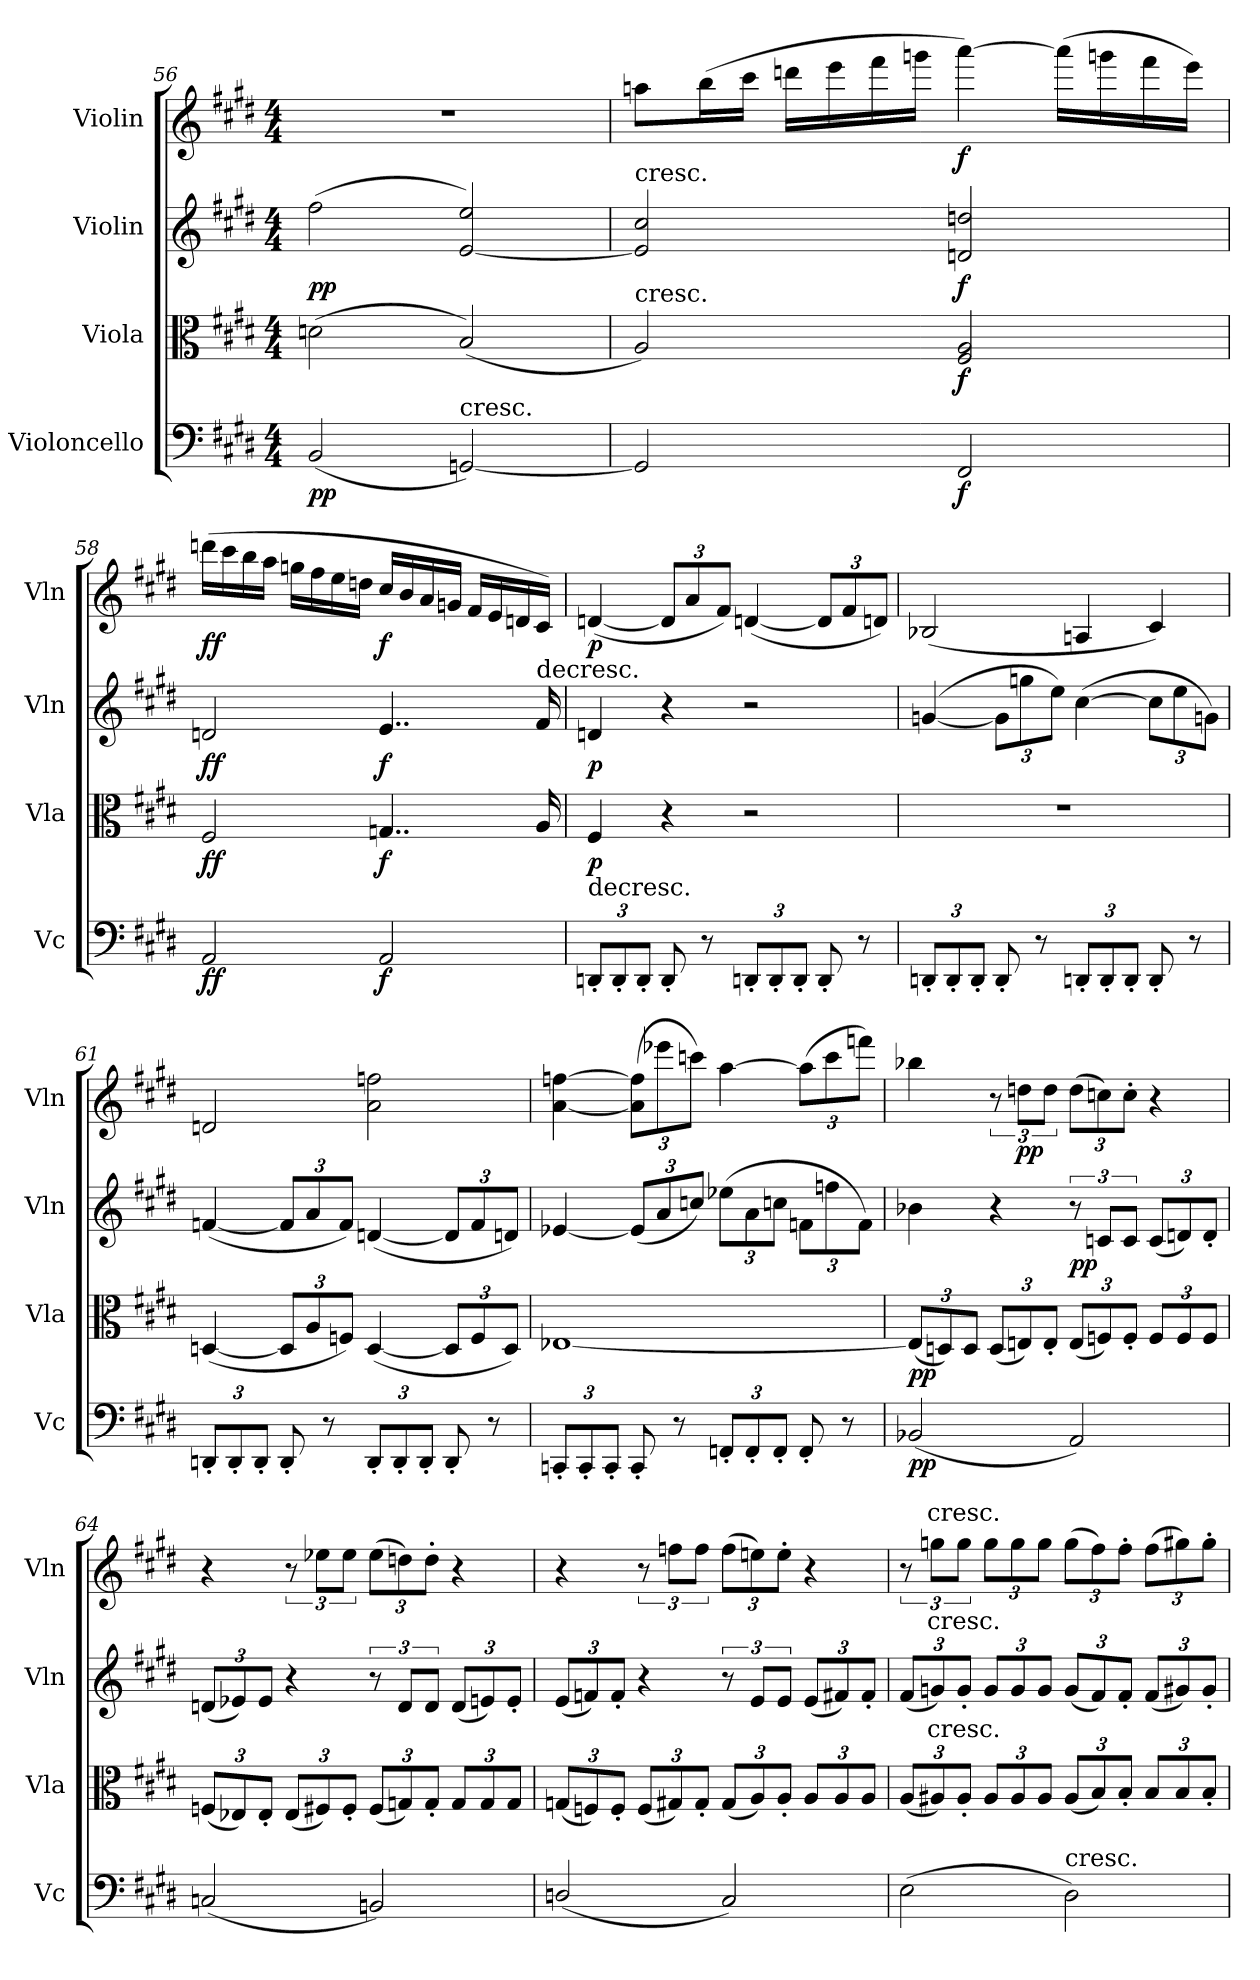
**kern	**dynam	**kern	**dynam	**kern	**dynam	**kern	**dynam
*part4	*part4	*part3	*part3	*part2	*part2	*part1	*part1
*staff4	*staff4	*staff3	*staff3	*staff2	*staff2	*staff1	*staff1
*I"Violoncello	*	*I"Viola	*	*I"Violin	*	*I"Violin	*
*I'Vc	*	*I'Vla	*	*I'Vln	*	*I'Vln	*
*clefF4	*	*clefC3	*	*clefG2	*	*clefG2	*
*k[f#c#g#d#]	*	*k[f#c#g#d#]	*	*k[f#c#g#d#]	*	*k[f#c#g#d#]	*
*M4/4	*	*M4/4	*	*M4/4	*	*M4/4	*
=56	=56	=56	=56	=56	=56	=56	=56
(2BB/	pp	(2dn\	.	(2ff#\	pp	1r	.
!LO:TX:t=cresc.	!	!	!	!	!	!	!
[2GGn/)	.	(2B/)	.	[2e/ 2ee/)	.	.	.
=57	=57	=57	=57	=57	=57	=57	=57
!	!	!	!	!LO:TX:t=cresc.	!	!	!
!	!	!LO:TX:t=cresc.	!	!	!	!	!
2GG/]	.	2A/)	.	2e]/ 2cc#/	.	8aan\L	.
.	.	.	.	.	.	(16bb\L	.
.	.	.	.	.	.	16ccc#\JJ	.
.	.	.	.	.	.	16dddn\LL	.
.	.	.	.	.	.	16eee\	.
.	.	.	.	.	.	16fff#\	.
.	.	.	.	.	.	16gggn\JJ	.
2FF#/	f	2F#/ 2A/	f	2dn/ 2ddn/	f	[4aaa\)	f
.	.	.	.	.	.	(16aaa\LL]	.
.	.	.	.	.	.	16gggn\	.
.	.	.	.	.	.	16fff#\	.
.	.	.	.	.	.	16eee\JJ)	.
=58	=58	=58	=58	=58	=58	=58	=58
2AA/	ff	2F#/	ff	2dn/	ff	(16dddn\LL	ff
.	.	.	.	.	.	16ccc#\	.
.	.	.	.	.	.	16bb\	.
.	.	.	.	.	.	16aa\JJ	.
.	.	.	.	.	.	16ggn\LL	.
.	.	.	.	.	.	16ff#\	.
.	.	.	.	.	.	16ee\	.
.	.	.	.	.	.	16ddn\JJ	.
2AA/	f	4..Gn/	f	4..e/	f	16cc#/LL	f
.	.	.	.	.	.	16b/	.
.	.	.	.	.	.	16a/	.
.	.	.	.	.	.	16gn/JJ	.
.	.	.	.	.	.	16f#/LL	.
.	.	.	.	.	.	16e/	.
.	.	.	.	.	.	16dn/	.
!	!	!	!	!LO:TX:t=decresc.	!	!	!
.	.	16A/	.	16f#/	.	16c#/JJ)	.
=59	=59	=59	=59	=59	=59	=59	=59
!LO:TX:t=decresc.	!	!	!	!	!	!	!
12DDn'/L	.	4F#/	p	4dn/	p	([4dn/	p
12DD'/	.	.	.	.	.	.	.
12DD'/J	.	.	.	.	.	.	.
8DD'/	.	4r	.	4r	.	12d/L]	.
.	.	.	.	.	.	12a/	.
8r	.	.	.	.	.	.	.
.	.	.	.	.	.	12f#/J)	.
12DDn'/L	.	2r	.	2r	.	([4dn/	.
12DD'/	.	.	.	.	.	.	.
12DD'/J	.	.	.	.	.	.	.
8DD'/	.	.	.	.	.	12d/L]	.
.	.	.	.	.	.	12f#/	.
8r	.	.	.	.	.	.	.
.	.	.	.	.	.	12dn/J)	.
=60	=60	=60	=60	=60	=60	=60	=60
12DDn'/L	.	1r	.	([4gn/	.	(2B-X/	.
12DD'/	.	.	.	.	.	.	.
12DD'/J	.	.	.	.	.	.	.
8DD'/	.	.	.	12g\L]	.	.	.
.	.	.	.	12ggn\	.	.	.
8r	.	.	.	.	.	.	.
.	.	.	.	12ee\J)	.	.	.
12DDn'/L	.	.	.	([4cc#\	.	4An/	.
12DD'/	.	.	.	.	.	.	.
12DD'/J	.	.	.	.	.	.	.
8DD'/	.	.	.	12cc#\L]	.	4c#/)	.
.	.	.	.	12ee\	.	.	.
8r	.	.	.	.	.	.	.
.	.	.	.	12gn\J)	.	.	.
=61	=61	=61	=61	=61	=61	=61	=61
12DDn'/L	.	([4Dn/	.	([4fn/	.	2dn/	.
12DD'/	.	.	.	.	.	.	.
12DD'/J	.	.	.	.	.	.	.
8DD'/	.	12D/L]	.	12f/L]	.	.	.
.	.	12A/	.	12a/	.	.	.
8r	.	.	.	.	.	.	.
.	.	12Fn/J)	.	12f/J)	.	.	.
12DD'/L	.	([4D/	.	([4dn/	.	2a\ 2ffn\	.
12DD'/	.	.	.	.	.	.	.
12DD'/J	.	.	.	.	.	.	.
8DD'/	.	12D/L]	.	12d/L]	.	.	.
.	.	12F/	.	12f/	.	.	.
8r	.	.	.	.	.	.	.
.	.	12D/J)	.	12dn/J)	.	.	.
=62	=62	=62	=62	=62	=62	=62	=62
12CCn'/L	.	[1E-X	.	[4e-X/	.	[4a\ [4ffn\	.
12CC'/	.	.	.	.	.	.	.
12CC'/J	.	.	.	.	.	.	.
8CC'/	.	.	.	(12e-/L]	.	(12a]\ 12ff]\L	.
.	.	.	.	12a/	.	12eee-X\	.
8r	.	.	.	.	.	.	.
.	.	.	.	12ccn/J)	.	12cccn\J)	.
12FFn'/L	.	.	.	(12ee-X\L	.	[4aa\	.
12FF'/	.	.	.	12a\	.	.	.
12FF'/J	.	.	.	12ccn\J	.	.	.
8FF'/	.	.	.	12fn\L	.	(12aa\L]	.
.	.	.	.	12ffn\	.	12ccc\	.
8r	.	.	.	.	.	.	.
.	.	.	.	12f\J)	.	12fffn\J)	.
=63	=63	=63	=63	=63	=63	=63	=63
(2BB-X/	pp	(12E-/L]	pp	4b-X\	.	4bb-X\	.
.	.	12Dn/)	.	.	.	.	.
.	.	12D/J	.	.	.	.	.
.	.	(12D/L	.	4r	.	12r	.
.	.	12En/)	.	.	.	12ddn\L	pp
.	.	12E'/J	.	.	.	12dd\J	.
2AA/)	.	(12E/L	.	12r	pp	(12dd\L	.
.	.	12Fn/)	.	12cn/L	.	12ccn\)	.
.	.	12F'/J	.	12c/J	.	12cc'\J	.
.	.	12F/L	.	(12c/L	.	4r	.
.	.	12F/	.	12dn/)	.	.	.
.	.	12F/J	.	12d'/J	.	.	.
=64	=64	=64	=64	=64	=64	=64	=64
(2Cn/	.	(12Fn/L	.	(12dn/L	.	4r	.
.	.	12E-X/)	.	12e-X/)	.	.	.
.	.	12E-'/J	.	12e-/J	.	.	.
.	.	(12E-/L	.	4r	.	12r	.
.	.	12F#X/)	.	.	.	12ee-X\L	.
.	.	12F#'/J	.	.	.	12ee-\J	.
2BBn/)	.	(12F#/L	.	12r	.	(12ee-\L	.
.	.	12Gn/)	.	12d/L	.	12ddn\)	.
.	.	12G'/J	.	12d/J	.	12dd'\J	.
.	.	12G/L	.	(12d/L	.	4r	.
.	.	12G/	.	12en/)	.	.	.
.	.	12G/J	.	12e'/J	.	.	.
=65	=65	=65	=65	=65	=65	=65	=65
(2Dn/	.	(12Gn/L	.	(12e/L	.	4r	.
.	.	12Fn/)	.	12fn/)	.	.	.
.	.	12F'/J	.	12f'/J	.	.	.
.	.	(12F/L	.	4r	.	12r	.
.	.	12G#X/)	.	.	.	12ffn\L	.
.	.	12G#'/J	.	.	.	12ff\J	.
2C#/)	.	(12G#/L	.	12r	.	(12ff\L	.
.	.	12A/)	.	12e/L	.	12een\)	.
.	.	12A'/J	.	12e/J	.	12ee'\J	.
.	.	12A/L	.	(12e/L	.	4r	.
.	.	12A/	.	12f#X/)	.	.	.
.	.	12A/J	.	12f#'/J	.	.	.
=66	=66	=66	=66	=66	=66	=66	=66
(2E\	.	(12A/L	.	(12f#/L	.	12r	.
!	!	!	!	!	!	!LO:TX:t=cresc.	!
!	!	!	!	!LO:TX:t=cresc.	!	!	!
!	!	!LO:TX:t=cresc.	!	!	!	!	!
.	.	12A#X/)	.	12gn/)	.	12ggn\L	.
.	.	12A#'/J	.	12g'/J	.	12gg\J	.
.	.	12A#/L	.	12g/L	.	12gg\L	.
.	.	12A#/	.	12g/	.	12gg\	.
.	.	12A#/J	.	12g/J	.	12gg\J	.
!LO:TX:t=cresc.	!	!	!	!	!	!	!
2D#\)	.	(12A#/L	.	(12g/L	.	(12gg\L	.
.	.	12B/)	.	12f#/)	.	12ff#\)	.
.	.	12B'/J	.	12f#'/J	.	12ff#'\J	.
.	.	12B/L	.	(12f#/L	.	(12ff#\L	.
.	.	12B/	.	12g#X/)	.	12gg#X\)	.
.	.	12B'/J	.	12g#'/J	.	12gg#'\J	.
=	=	=	=	=	=	=	=
*-	*-	*-	*-	*-	*-	*-	*-
